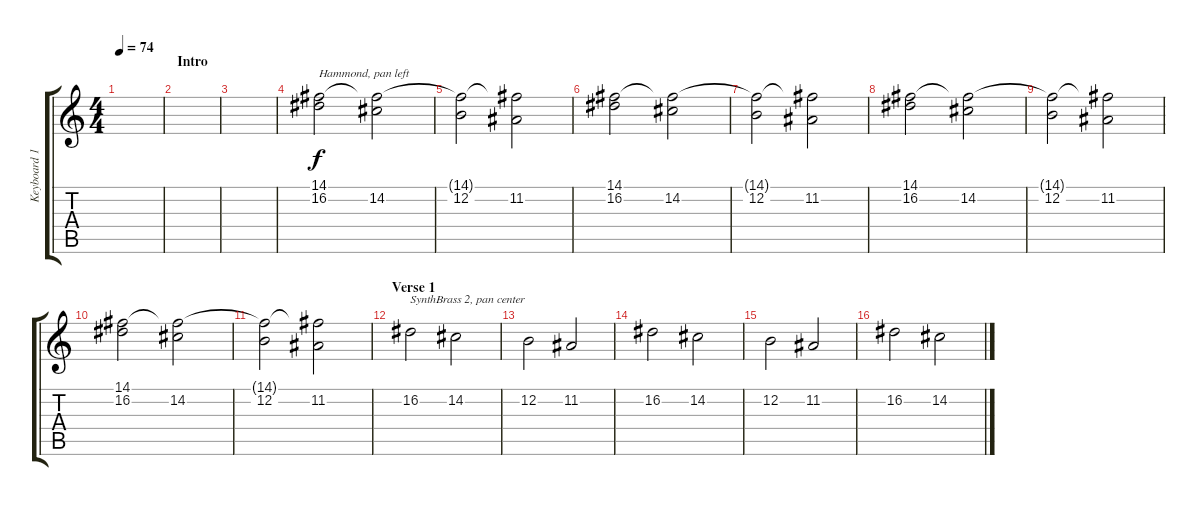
\track ("Keyboard 1 - main stuff" "Keyboard 1") {instrument drawbarorgan}
\staff {score tabs}
\tuning (E4 B3 G3 D3 A2 E2) {hide}
\ts (4 4)
\tempo 74
\clef g2
\ks c
|
\section ("" "Intro")
|
|
(14.1 16.2).2{txt "Hammond, pan left" instrument drawbarorgan} (14.1{t} 14.2).2 |
(14.1{t} 12.2).2 (14.1{t} 11.2).2 |
(14.1 16.2).2 (14.1{t} 14.2).2 |
(14.1{t} 12.2).2 (14.1{t} 11.2).2 |
(14.1 16.2).2 (14.1{t} 14.2).2 |
(14.1{t} 12.2).2 (14.1{t} 11.2).2 |
(14.1 16.2).2 (14.1{t} 14.2).2 |
(14.1{t} 12.2).2 (14.1{t} 11.2).2 |
\section ("" "Verse 1")
16.2.2{txt "SynthBrass 2, pan center" balance 8 instrument synthbrass2} 14.2.2 |
12.2.2 11.2.2 |
16.2.2 14.2.2 |
12.2.2 11.2.2 |
16.2.2 14.2.2
